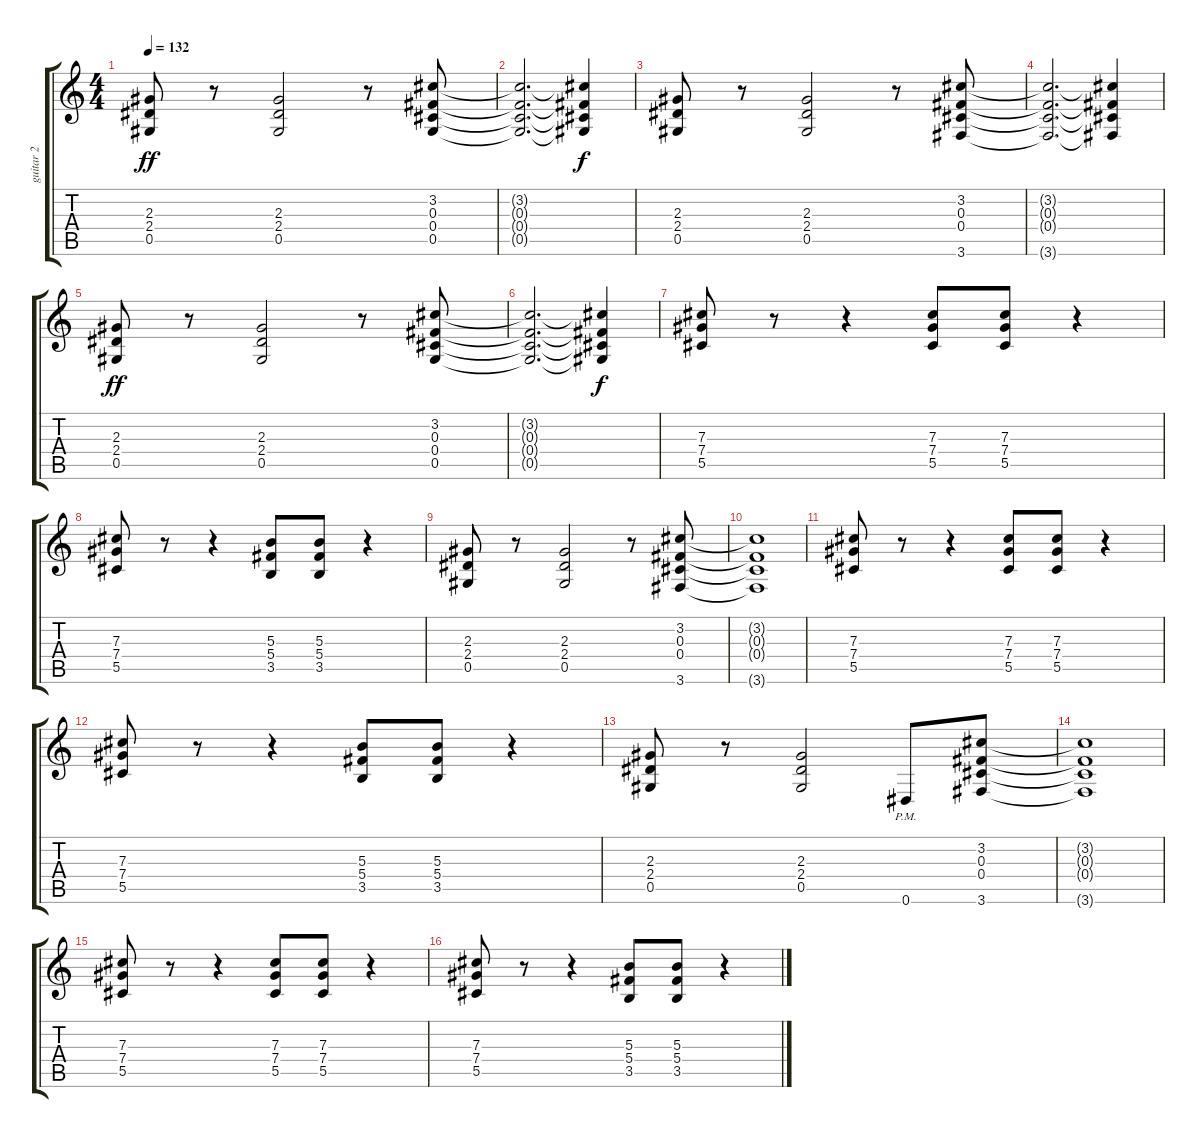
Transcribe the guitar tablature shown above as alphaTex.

\track ("guitar 2" "guitar 2") {instrument overdrivenguitar}
\staff {score tabs}
\tuning (Eb4 Bb3 Gb3 Db3 Ab2 Eb2) {hide}
\ts (4 4)
\tempo 132
\clef g2
\ks c
(2.3 2.4 0.5).8{dy ff} r.8 (2.3 2.4 0.5).2 r.8 (3.2 0.3 0.4 0.5).8 |
(3.2{t} 0.3{t} 0.4{t} 0.5{t}).2{d} (3.2{t} 0.3{t} 0.4{t} 0.5{t}).4{dy f} |
(2.3 2.4 0.5).8 r.8 (2.3 2.4 0.5).2 r.8 (3.2 0.3 0.4 3.6).8 |
(3.2{t} 0.3{t} 0.4{t} 3.6{t}).2{d} (3.2{t} 0.3{t} 0.4{t} 3.6{t}).4 |
(2.3 2.4 0.5).8{dy ff} r.8 (2.3 2.4 0.5).2 r.8 (3.2 0.3 0.4 0.5).8 |
(3.2{t} 0.3{t} 0.4{t} 0.5{t}).2{d} (3.2{t} 0.3{t} 0.4{t} 0.5{t}).4{dy f} |
(7.3 7.4 5.5).8 r.8 r.4 (7.3 7.4 5.5).8 (7.3 7.4 5.5).8 r.4 |
(7.3 7.4 5.5).8 r.8 r.4 (5.3 5.4 3.5).8 (5.3 5.4 3.5).8 r.4 |
(2.3 2.4 0.5).8 r.8 (2.3 2.4 0.5).2 r.8 (3.2 0.3 0.4 3.6).8 |
(3.2{t} 0.3{t} 0.4{t} 3.6{t}).1 |
(7.3 7.4 5.5).8 r.8 r.4 (7.3 7.4 5.5).8 (7.3 7.4 5.5).8 r.4 |
(7.3 7.4 5.5).8 r.8 r.4 (5.3 5.4 3.5).8 (5.3 5.4 3.5).8 r.4 |
(2.3 2.4 0.5).8 r.8 (2.3 2.4 0.5).2 0.6{pm}.8 (3.2 0.3 0.4 3.6).8 |
(3.2{t} 0.3{t} 0.4{t} 3.6{t}).1 |
(7.3 7.4 5.5).8 r.8 r.4 (7.3 7.4 5.5).8 (7.3 7.4 5.5).8 r.4 |
(7.3 7.4 5.5).8 r.8 r.4 (5.3 5.4 3.5).8 (5.3 5.4 3.5).8 r.4
